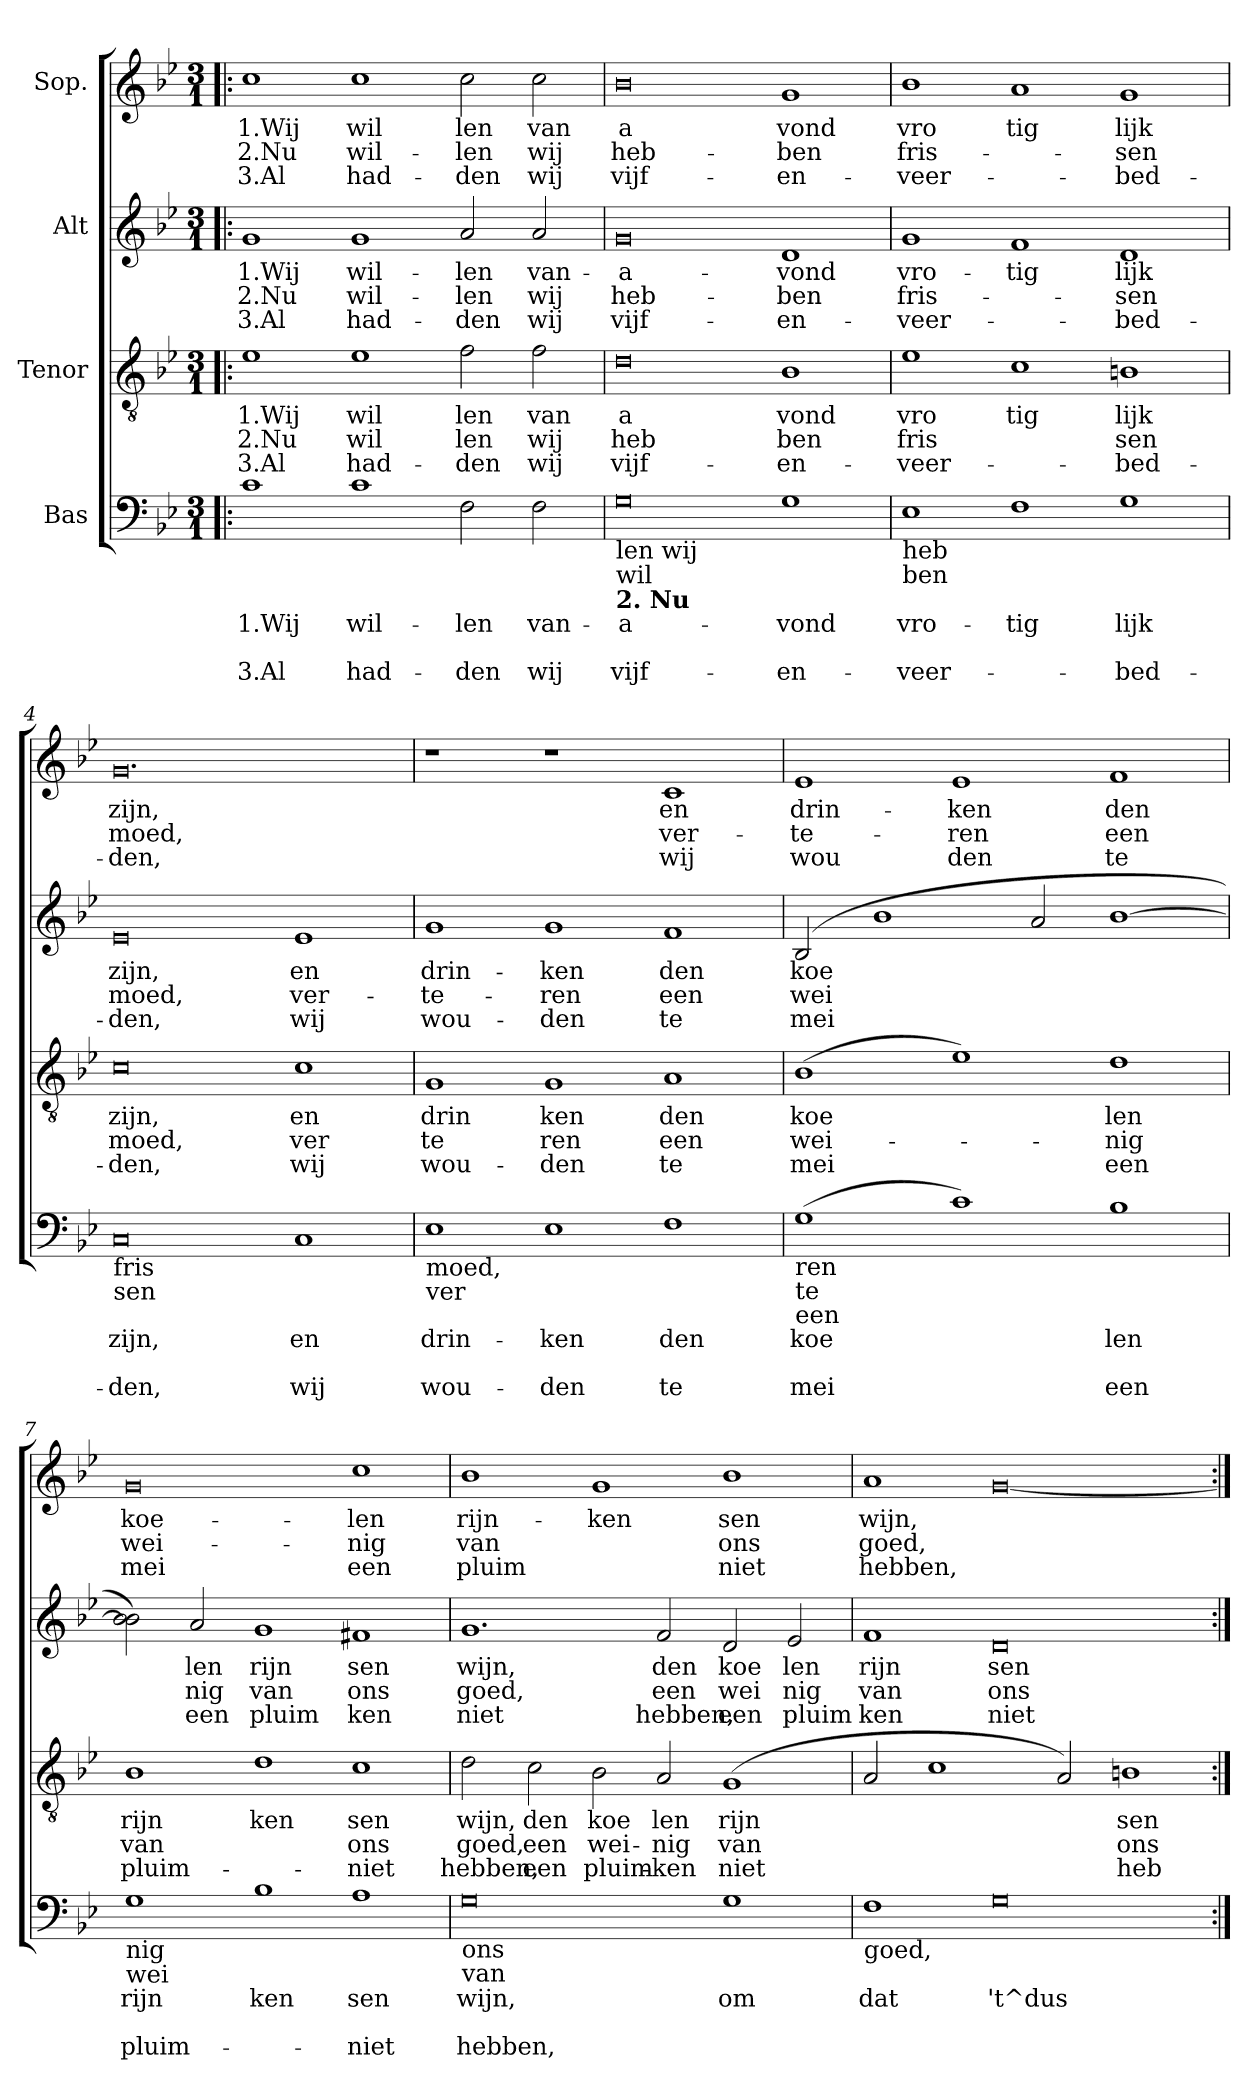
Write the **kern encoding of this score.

**kern	**text	**text	**text	**kern	**text	**text	**text	**kern	**text	**text	**text	**kern	**text	**text	**text
*part4	*part4	*part4	*part4	*part3	*part3	*part3	*part3	*part2	*part2	*part2	*part2	*part1	*part1	*part1	*part1
*staff4	*staff4	*staff4	*staff4	*staff3	*staff3	*staff3	*staff3	*staff2	*staff2	*staff2	*staff2	*staff1	*staff1	*staff1	*staff1
*I"Bas	*	*	*	*I"Tenor	*	*	*	*I"Alt	*	*	*	*I"Sop.	*	*	*
!!LO:PB:g=z
*stria5	*	*	*	*stria5	*	*	*	*stria5	*	*	*	*stria5	*	*	*
*clefF4	*	*	*	*clefGv2	*	*	*	*clefG2	*	*	*	*clefG2	*	*	*
*k[b-e-]	*	*	*	*k[b-e-]	*	*	*	*k[b-e-]	*	*	*	*k[b-e-]	*	*	*
*B-:	*	*	*	*B-:	*	*	*	*B-:	*	*	*	*B-:	*	*	*
*M3/1	*	*	*	*M3/1	*	*	*	*M3/1	*	*	*	*M3/1	*	*	*
*MM145	*	*	*	*MM145	*	*	*	*MM145	*	*	*	*MM145	*	*	*
=1!|:	=1!|:	=1!|:	=1!|:	=1!|:	=1!|:	=1!|:	=1!|:	=1!|:	=1!|:	=1!|:	=1!|:	=1!|:	=1!|:	=1!|:	=1!|:
!	!LO:LY:b:rj	!	!LO:LY:b:rj	!	!LO:LY:b:rj	!LO:LY:b:rj	!LO:LY:b:rj	!	!LO:LY:b:rj	!LO:LY:b:rj	!LO:LY:b:rj	!	!LO:LY:b:rj	!LO:LY:b:rj	!LO:LY:b:rj
1c	1.Wij	.	3.Al	1e-	1.Wij	2.Nu	3.Al	1g	1.Wij	2.Nu	3.Al	1cc	1.Wij	2.Nu	3.Al
!	!LO:LY:b:rj	!	!LO:LY:b:rj	!	!LO:LY:b:rj	!LO:LY:b:rj	!LO:LY:b:rj	!	!LO:LY:b:rj	!LO:LY:b:rj	!LO:LY:b:rj	!	!LO:LY:b:rj	!LO:LY:b:rj	!LO:LY:b:rj
1c	wil-	.	-had-	1e-	wil	wil	had-	1g	wil-	-wil-	-had-	1cc	wil	wil-	-had-
!	!LO:LY:b:rj	!	!LO:LY:b:rj	!	!LO:LY:b:rj	!LO:LY:b:rj	!LO:LY:b:rj	!	!LO:LY:b:rj	!LO:LY:b:rj	!LO:LY:b:rj	!	!LO:LY:b:rj	!LO:LY:b:rj	!LO:LY:b:rj
2F\	-len	.	den	2f\	-len	len	den	2a/	-len	len	den	2cc\	-len	len	den
!	!LO:LY:b:rj	!	!LO:LY:b:rj	!	!LO:LY:b:rj	!LO:LY:b:rj	!LO:LY:b:rj	!	!LO:LY:b:rj	!LO:LY:b:rj	!LO:LY:b:rj	!	!LO:LY:b:rj	!LO:LY:b:rj	!LO:LY:b:rj
2F\	van-	.	-wij	2f\	van	wij	wij	2a/	van-	-wij	wij	2cc\	van	wij	wij
=2	=2	=2	=2	=2	=2	=2	=2	=2	=2	=2	=2	=2	=2	=2	=2
!LO:TX:b:t=len wij	!	!	!	!	!	!	!	!	!	!	!	!	!	!	!
!LO:TX:b:t=wil	!	!	!	!	!	!	!	!	!	!	!	!	!	!	!
!LO:TX:b:B:t=2. Nu	!	!	!	!	!	!	!	!	!	!	!	!	!	!	!
!	!LO:LY:b:rj	!	!LO:LY:b:rj	!	!LO:LY:b:rj	!LO:LY:b:rj	!LO:LY:b:rj	!	!LO:LY:b:rj	!LO:LY:b:rj	!LO:LY:b:rj	!	!LO:LY:b:rj	!LO:LY:b:rj	!LO:LY:b:rj
0G	a-	.	-vijf-	0d	a	heb	vijf-	0g	a-	-heb-	-vijf-	0b-	a	heb-	-vijf-
!	!LO:LY:b:rj	!	!LO:LY:b:rj	!	!LO:LY:b:rj	!LO:LY:b:rj	!LO:LY:b:rj	!	!LO:LY:b:rj	!LO:LY:b:rj	!LO:LY:b:rj	!	!LO:LY:b:rj	!LO:LY:b:rj	!LO:LY:b:rj
1G	-vond	.	en-	1B-	-vond	ben	en-	1d	-vond	ben	en-	1g	-vond	ben	en-
=3	=3	=3	=3	=3	=3	=3	=3	=3	=3	=3	=3	=3	=3	=3	=3
!LO:TX:b:t=heb	!	!	!	!	!	!	!	!	!	!	!	!	!	!	!
!LO:TX:b:t=ben	!	!	!	!	!	!	!	!	!	!	!	!	!	!	!
!	!LO:LY:b:rj	!	!LO:LY:b:rj	!	!LO:LY:b:rj	!LO:LY:b:rj	!LO:LY:b:rj	!	!LO:LY:b:rj	!LO:LY:b:rj	!LO:LY:b:rj	!	!LO:LY:b:rj	!LO:LY:b:rj	!LO:LY:b:rj
1E-	-vro-	.	-veer-	1e-	-vro	fris	veer-	1g	-vro-	-fris-	-veer-	1b-	-vro	fris-	-veer-
!	!LO:LY:b:rj	!	!LO:LY:b:rj	!	!LO:LY:b:rj	!LO:LY:b:rj	!LO:LY:b:rj	!	!LO:LY:b:rj	!LO:LY:b:rj	!LO:LY:b:rj	!	!LO:LY:b:rj	!LO:LY:b:rj	!LO:LY:b:rj
1F	-tig	.	.	1c	-tig	.	.	1f	-tig	.	.	1a	-tig	.	.
!	!LO:LY:b:rj	!	!LO:LY:b:rj	!	!LO:LY:b:rj	!LO:LY:b:rj	!LO:LY:b:rj	!	!LO:LY:b:rj	!LO:LY:b:rj	!LO:LY:b:rj	!	!LO:LY:b:rj	!LO:LY:b:rj	!LO:LY:b:rj
1G	lijk	.	bed-	1Bn	lijk	sen	bed-	1d	lijk	sen	bed-	1g	lijk	sen	bed-
=4	=4	=4	=4	=4	=4	=4	=4	=4	=4	=4	=4	=4	=4	=4	=4
!LO:TX:b:t=fris	!	!	!	!	!	!	!	!	!	!	!	!	!	!	!
!LO:TX:b:t=sen	!	!	!	!	!	!	!	!	!	!	!	!	!	!	!
!	!LO:LY:b:rj	!	!LO:LY:b:rj	!	!LO:LY:b:rj	!LO:LY:b:rj	!LO:LY:b:rj	!	!LO:LY:b:rj	!LO:LY:b:rj	!LO:LY:b:rj	!	!LO:LY:b:rj	!LO:LY:b:rj	!LO:LY:b:rj
0C	-zijn,	.	den,	0c	-zijn,	moed,	den,	0e-	-zijn,	moed,	den,	0.g	-zijn,	moed,	den,
!	!LO:LY:b:rj	!	!LO:LY:b:rj	!	!LO:LY:b:rj	!LO:LY:b:rj	!LO:LY:b:rj	!	!LO:LY:b:rj	!LO:LY:b:rj	!LO:LY:b:rj	!	!	!	!
1C	en	.	wij	1c	en	ver	wij	1e-	en	ver-	-wij	.	.	.	.
=5	=5	=5	=5	=5	=5	=5	=5	=5	=5	=5	=5	=5	=5	=5	=5
!LO:TX:b:t=moed,	!	!	!	!	!	!	!	!	!	!	!	!	!	!	!
!LO:TX:b:t=ver	!	!	!	!	!	!	!	!	!	!	!	!	!	!	!
!	!LO:LY:b:rj	!	!LO:LY:b:rj	!	!LO:LY:b:rj	!LO:LY:b:rj	!LO:LY:b:rj	!	!LO:LY:b:rj	!LO:LY:b:rj	!LO:LY:b:rj	!	!	!	!
1E-	drin-	.	-wou-	1G	drin	te	wou-	1g	drin-	-te-	-wou-	1r	.	.	.
!	!LO:LY:b:rj	!	!LO:LY:b:rj	!	!LO:LY:b:rj	!LO:LY:b:rj	!LO:LY:b:rj	!	!LO:LY:b:rj	!LO:LY:b:rj	!LO:LY:b:rj	!	!	!	!
1E-	-ken	.	den	1G	-ken	ren	den	1g	-ken	ren	den	1r	.	.	.
!	!LO:LY:b:rj	!	!LO:LY:b:rj	!	!LO:LY:b:rj	!LO:LY:b:rj	!LO:LY:b:rj	!	!LO:LY:b:rj	!LO:LY:b:rj	!LO:LY:b:rj	!	!LO:LY:b:rj	!LO:LY:b:rj	!LO:LY:b:rj
1F	den	.	te	1A	den	een	te	1f	den	een	te	1c	en	ver-	-wij
!!LO:LB:g=z
=6	=6	=6	=6	=6	=6	=6	=6	=6	=6	=6	=6	=6	=6	=6	=6
!LO:TX:b:t=ren	!	!	!	!	!	!	!	!	!	!	!	!	!	!	!
!LO:TX:b:t=te	!	!	!	!	!	!	!	!	!	!	!	!	!	!	!
!LO:TX:b:t=een	!	!	!	!	!	!	!	!	!	!	!	!	!	!	!
!	!LO:LY:b:rj	!	!LO:LY:b:rj	!	!LO:LY:b:rj	!LO:LY:b:rj	!LO:LY:b:rj	!	!LO:LY:b:rj	!LO:LY:b:rj	!LO:LY:b:rj	!	!LO:LY:b:rj	!LO:LY:b:rj	!LO:LY:b:rj
(>1G	koe	.	mei	(>1B-	koe	wei-	-mei	(>2B-/	koe	wei	mei	1e-	drin-	-te-	-wou
!	!	!	!	!	!	!	!	!	!LO:LY:b:rj	!LO:LY:b:rj	!LO:LY:b:rj	!	!	!	!
.	.	.	.	.	.	.	.	1b-	.	.	.	.	.	.	.
!	!LO:LY:b:rj	!	!LO:LY:b:rj	!	!LO:LY:b:rj	!LO:LY:b:rj	!LO:LY:b:rj	!	!	!	!	!	!LO:LY:b:rj	!LO:LY:b:rj	!LO:LY:b:rj
1c)	.	.	.	1e-)	.	.	.	.	.	.	.	1e-	ken	ren	den
!	!	!	!	!	!	!	!	!	!LO:LY:b:rj	!LO:LY:b:rj	!LO:LY:b:rj	!	!	!	!
.	.	.	.	.	.	.	.	2a/	.	.	.	.	.	.	.
!	!LO:LY:b:rj	!	!LO:LY:b:rj	!	!LO:LY:b:rj	!LO:LY:b:rj	!LO:LY:b:rj	!	!LO:LY:b:rj	!LO:LY:b:rj	!LO:LY:b:rj	!	!LO:LY:b:rj	!LO:LY:b:rj	!LO:LY:b:rj
1B-	len	.	een	1d	len	nig	een	[>1b-	.	.	.	1f	den	een	te
=7	=7	=7	=7	=7	=7	=7	=7	=7	=7	=7	=7	=7	=7	=7	=7
!LO:TX:b:t=nig	!	!	!	!	!	!	!	!	!	!	!	!	!	!	!
!LO:TX:b:t=wei	!	!	!	!	!	!	!	!	!	!	!	!	!	!	!
!	!LO:LY:b:rj	!	!LO:LY:b:rj	!	!LO:LY:b:rj	!LO:LY:b:rj	!LO:LY:b:rj	!	!LO:LY:b:rj	!LO:LY:b:rj	!LO:LY:b:rj	!	!LO:LY:b:rj	!LO:LY:b:rj	!LO:LY:b:rj
1G	rijn	.	pluim-	1B-	rijn	van	pluim-	2b-\ 2b-\])	.	.	.	0g	koe-	-wei-	-mei
!	!	!	!	!	!	!	!	!	!LO:LY:b:rj	!LO:LY:b:rj	!LO:LY:b:rj	!	!	!	!
.	.	.	.	.	.	.	.	2a/	len	nig	een	.	.	.	.
!	!LO:LY:b:rj	!	!LO:LY:b:rj	!	!LO:LY:b:rj	!LO:LY:b:rj	!LO:LY:b:rj	!	!LO:LY:b:rj	!LO:LY:b:rj	!LO:LY:b:rj	!	!	!	!
1B-	-ken	.	.	1d	-ken	.	.	1g	rijn	van	pluim	.	.	.	.
!	!LO:LY:b:rj	!	!LO:LY:b:rj	!	!LO:LY:b:rj	!LO:LY:b:rj	!LO:LY:b:rj	!	!LO:LY:b:rj	!LO:LY:b:rj	!LO:LY:b:rj	!	!LO:LY:b:rj	!LO:LY:b:rj	!LO:LY:b:rj
1A	sen	.	niet	1c	sen	ons	niet	1f#X	sen	ons	ken	1cc	len	nig	een
=8	=8	=8	=8	=8	=8	=8	=8	=8	=8	=8	=8	=8	=8	=8	=8
!LO:TX:b:t=ons	!	!	!	!	!	!	!	!	!	!	!	!	!	!	!
!LO:TX:b:t=van	!	!	!	!	!	!	!	!	!	!	!	!	!	!	!
!	!LO:LY:b:rj	!	!LO:LY:b:rj	!	!LO:LY:b:rj	!LO:LY:b:rj	!LO:LY:b:rj	!	!LO:LY:b:rj	!LO:LY:b:rj	!LO:LY:b:rj	!	!LO:LY:b:rj	!LO:LY:b:rj	!LO:LY:b:rj
0G	wijn,	.	hebben,	2d\	wijn,	goed,	hebben,	1.g	wijn,	goed,	niet	1b-	rijn-	-van	pluim
!	!	!	!	!	!LO:LY:b:rj	!LO:LY:b:rj	!LO:LY:b:rj	!	!	!	!	!	!	!	!
.	.	.	.	2c\	den	een	een	.	.	.	.	.	.	.	.
!	!	!	!	!	!LO:LY:b:rj	!LO:LY:b:rj	!LO:LY:b:rj	!	!	!	!	!	!LO:LY:b:rj	!LO:LY:b:rj	!LO:LY:b:rj
.	.	.	.	2B-\	koe	wei-	-pluim-	.	.	.	.	1g	ken	.	.
!	!	!	!	!	!LO:LY:b:rj	!LO:LY:b:rj	!LO:LY:b:rj	!	!LO:LY:b:rj	!LO:LY:b:rj	!LO:LY:b:rj	!	!	!	!
.	.	.	.	2A/	-len	nig	ken	2f/	den	een	hebben,	.	.	.	.
!	!LO:LY:b:rj	!	!LO:LY:b:rj	!	!LO:LY:b:rj	!LO:LY:b:rj	!LO:LY:b:rj	!	!LO:LY:b:rj	!LO:LY:b:rj	!LO:LY:b:rj	!	!LO:LY:b:rj	!LO:LY:b:rj	!LO:LY:b:rj
1G	om	.	.	(>1G	rijn	van	niet	2d/	koe	wei	een	1b-	sen	ons	niet
!	!	!	!	!	!	!	!	!	!LO:LY:b:rj	!LO:LY:b:rj	!LO:LY:b:rj	!	!	!	!
.	.	.	.	.	.	.	.	2e-/	len	nig	pluim	.	.	.	.
=9	=9	=9	=9	=9	=9	=9	=9	=9	=9	=9	=9	=9	=9	=9	=9
!LO:TX:b:t=goed,	!	!	!	!	!	!	!	!	!	!	!	!	!	!	!
!	!LO:LY:b:rj	!	!	!	!LO:LY:b:rj	!LO:LY:b:rj	!LO:LY:b:rj	!	!LO:LY:b:rj	!LO:LY:b:rj	!LO:LY:b:rj	!	!LO:LY:b:rj	!LO:LY:b:rj	!LO:LY:b:rj
1F	dat	.	.	2A/	.	.	.	1f	rijn	van	ken	1a	wijn,	goed,	hebben,
!	!	!	!	!	!LO:LY:b:rj	!LO:LY:b:rj	!LO:LY:b:rj	!	!	!	!	!	!	!	!
.	.	.	.	1c	.	.	.	.	.	.	.	.	.	.	.
!	!LO:LY:b:rj	!	!	!	!	!	!	!	!LO:LY:b:rj	!LO:LY:b:rj	!LO:LY:b:rj	!	!LO:LY:b:rj	!LO:LY:b:rj	!LO:LY:b:rj
0G	't^dus	.	.	.	.	.	.	0d	sen	ons	niet	[>0g	.	.	.
!	!	!	!	!	!LO:LY:b:rj	!LO:LY:b:rj	!LO:LY:b:rj	!	!	!	!	!	!	!	!
.	.	.	.	2A/)	.	.	.	.	.	.	.	.	.	.	.
!	!	!	!	!	!LO:LY:b:rj	!LO:LY:b:rj	!LO:LY:b:rj	!	!	!	!	!	!	!	!
.	.	.	.	1Bn	sen	ons	heb-	.	.	.	.	.	.	.	.
=:|!	=:|!	=:|!	=:|!	=:|!	=:|!	=:|!	=:|!	=:|!	=:|!	=:|!	=:|!	=:|!	=:|!	=:|!	=:|!
*-	*-	*-	*-	*-	*-	*-	*-	*-	*-	*-	*-	*-	*-	*-	*-
